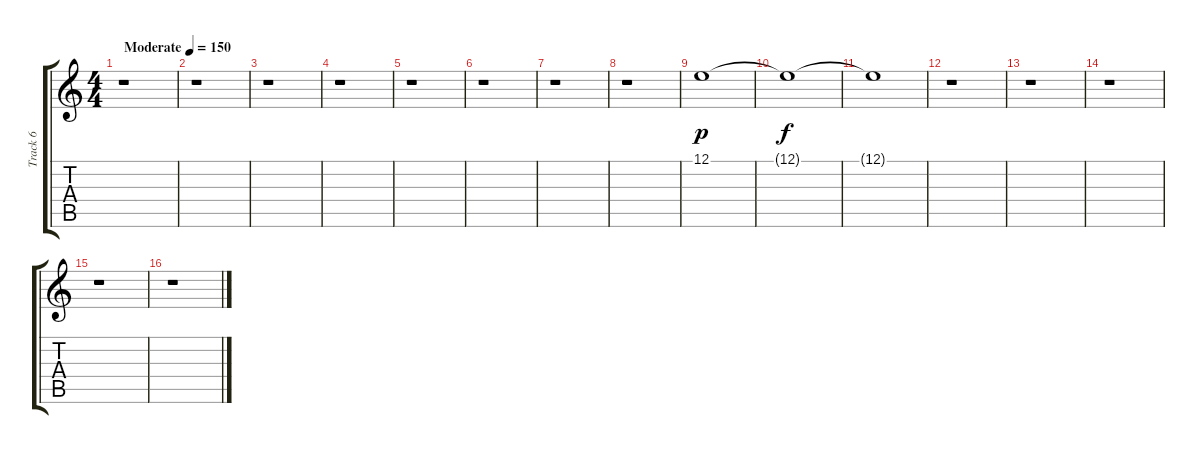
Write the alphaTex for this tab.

\track ("Track 6" "Track 6") {instrument stringensemble2}
\staff {score tabs}
\tuning (E4 B3 G3 D3 A2 D2) {hide}
\ts (4 4)
\tempo (150 "Moderate")
\clef g2
\ks c
r.1{dy p instrument stringensemble2} |
r.1 |
r.1 |
r.1 |
r.1 |
r.1 |
r.1 |
r.1 |
12.1.1 |
12.1{t}.1{dy f} |
12.1{t}.1 |
r.1 |
r.1 |
r.1 |
r.1 |
r.1
